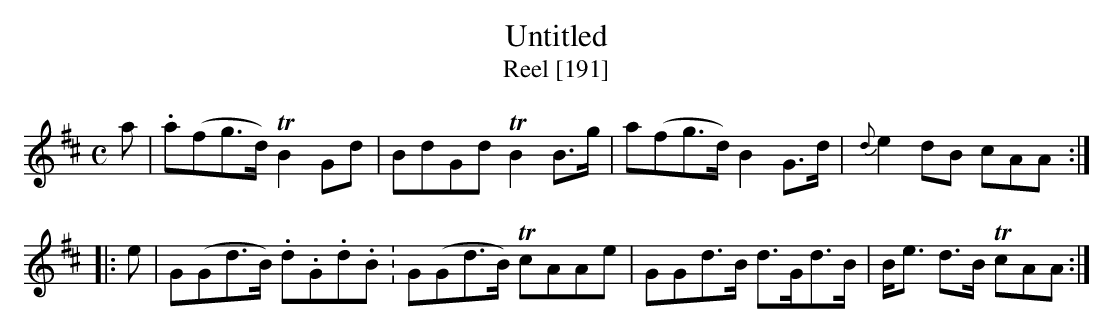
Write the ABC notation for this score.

X:1
T:Untitled
T:Reel [191]
M:C
L:1/8
K:D
a|.a(fg>d) TB2 Gd|BdGd TB2 B>g|a(fg>d) B2 G>d|{d}e2 dB cAA:|
|:e|G(Gd>B) .d.G.d.B.|G(Gd>B) TcAAe|GGd>B d>Gd>B|B<e d>B TcAA:|
